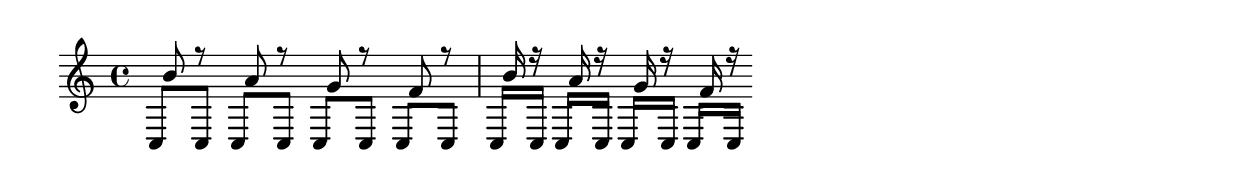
\version "2.13.47"
\header {
  texidoc = "Manual beams do not collide with notes."
}

\layout {
%  debug-beam-scoring = ##t
  indent = #0.0
}

\relative \new Staff {

  <<
    \new Voice {
      \voiceOne
      \repeat unfold 4 { c8[ c] }
    }
    \new Voice \relative c'' {
      \voiceThree
      \autoBeamOff
      b r a r
      g r f r
    } 
  >>

   |
  
  <<
    \new Voice {
      \voiceOne
      \repeat unfold 4 { c16[ c] }
    }
    \new Voice \relative c'' {
      \voiceThree
      \autoBeamOff
      b r a r
      g r f r
    } 
  >>

}
